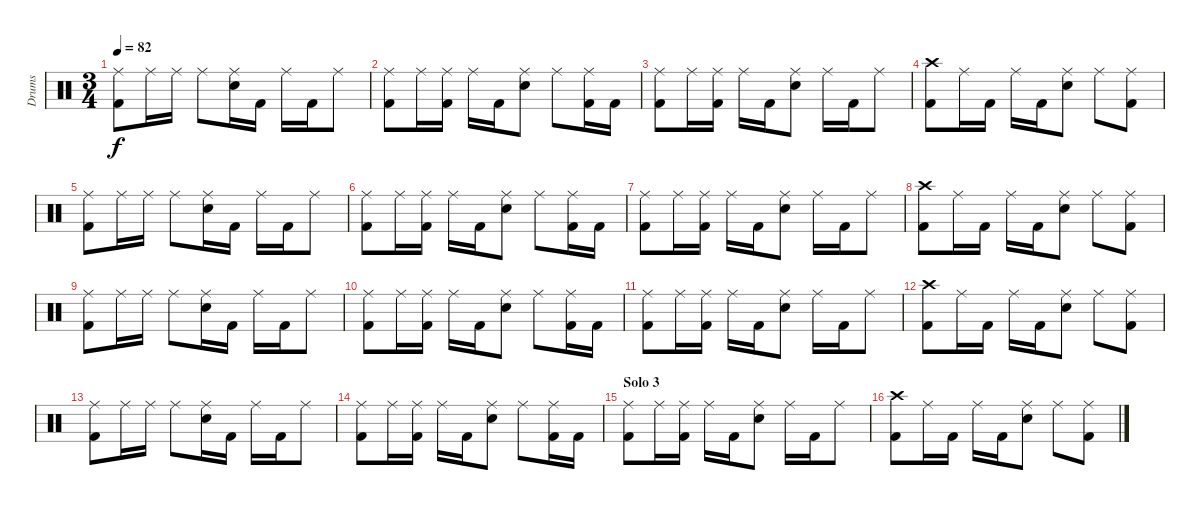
\track ("Drums" "Drums") {instrument percussion}
\staff {score}
\articulation defaults
\ts (3 4)
\tempo 82
\clef neutral
\ks c
("Ride (middle)" "Kick (hit) 2").8{dy f} "Ride (middle)".16 "Ride (middle)".16 "Ride (middle)".8 ("Ride (middle)" "Electric Snare (hit)").16 "Kick (hit) 2".16 "Ride (middle)".16 "Kick (hit) 2".16 "Ride (middle)".8 |
("Ride (middle)" "Kick (hit) 2").8 "Ride (middle)".16 ("Ride (middle)" "Kick (hit) 2").16 "Ride (middle)".16 "Kick (hit) 2".16 ("Ride (middle)" "Electric Snare (hit)").8 "Ride (middle)".8 ("Ride (middle)" "Kick (hit) 2").16 "Kick (hit) 2".16 |
("Ride (middle)" "Kick (hit) 2").8 "Ride (middle)".16 ("Ride (middle)" "Kick (hit) 2").16 "Ride (middle)".16 "Kick (hit) 2".16 ("Ride (middle)" "Electric Snare (hit)").8 "Ride (middle)".16 "Kick (hit) 2".16 "Ride (middle)".8 |
("Crash high (hit)" "Kick (hit) 2").8 "Ride (middle)".16 "Kick (hit) 2".16 "Ride (middle)".16 "Kick (hit) 2".16 ("Ride (middle)" "Electric Snare (hit)").8 "Ride (middle)".8 ("Ride (middle)" "Kick (hit) 2").8 |
("Ride (middle)" "Kick (hit) 2").8 "Ride (middle)".16 "Ride (middle)".16 "Ride (middle)".8 ("Ride (middle)" "Electric Snare (hit)").16 "Kick (hit) 2".16 "Ride (middle)".16 "Kick (hit) 2".16 "Ride (middle)".8 |
("Ride (middle)" "Kick (hit) 2").8 "Ride (middle)".16 ("Ride (middle)" "Kick (hit) 2").16 "Ride (middle)".16 "Kick (hit) 2".16 ("Ride (middle)" "Electric Snare (hit)").8 "Ride (middle)".8 ("Ride (middle)" "Kick (hit) 2").16 "Kick (hit) 2".16 |
("Ride (middle)" "Kick (hit) 2").8 "Ride (middle)".16 ("Ride (middle)" "Kick (hit) 2").16 "Ride (middle)".16 "Kick (hit) 2".16 ("Ride (middle)" "Electric Snare (hit)").8 "Ride (middle)".16 "Kick (hit) 2".16 "Ride (middle)".8 |
("Crash high (hit)" "Kick (hit) 2").8 "Ride (middle)".16 "Kick (hit) 2".16 "Ride (middle)".16 "Kick (hit) 2".16 ("Ride (middle)" "Electric Snare (hit)").8 "Ride (middle)".8 ("Ride (middle)" "Kick (hit) 2").8 |
("Ride (middle)" "Kick (hit) 2").8 "Ride (middle)".16 "Ride (middle)".16 "Ride (middle)".8 ("Ride (middle)" "Electric Snare (hit)").16 "Kick (hit) 2".16 "Ride (middle)".16 "Kick (hit) 2".16 "Ride (middle)".8 |
("Ride (middle)" "Kick (hit) 2").8 "Ride (middle)".16 ("Ride (middle)" "Kick (hit) 2").16 "Ride (middle)".16 "Kick (hit) 2".16 ("Ride (middle)" "Electric Snare (hit)").8 "Ride (middle)".8 ("Ride (middle)" "Kick (hit) 2").16 "Kick (hit) 2".16 |
("Ride (middle)" "Kick (hit) 2").8 "Ride (middle)".16 ("Ride (middle)" "Kick (hit) 2").16 "Ride (middle)".16 "Kick (hit) 2".16 ("Ride (middle)" "Electric Snare (hit)").8 "Ride (middle)".16 "Kick (hit) 2".16 "Ride (middle)".8 |
("Crash high (hit)" "Kick (hit) 2").8 "Ride (middle)".16 "Kick (hit) 2".16 "Ride (middle)".16 "Kick (hit) 2".16 ("Ride (middle)" "Electric Snare (hit)").8 "Ride (middle)".8 ("Ride (middle)" "Kick (hit) 2").8 |
("Ride (middle)" "Kick (hit) 2").8 "Ride (middle)".16 "Ride (middle)".16 "Ride (middle)".8 ("Ride (middle)" "Electric Snare (hit)").16 "Kick (hit) 2".16 "Ride (middle)".16 "Kick (hit) 2".16 "Ride (middle)".8 |
("Ride (middle)" "Kick (hit) 2").8 "Ride (middle)".16 ("Ride (middle)" "Kick (hit) 2").16 "Ride (middle)".16 "Kick (hit) 2".16 ("Ride (middle)" "Electric Snare (hit)").8 "Ride (middle)".8 ("Ride (middle)" "Kick (hit) 2").16 "Kick (hit) 2".16 |
\section ("" "Solo 3")
("Ride (middle)" "Kick (hit) 2").8 "Ride (middle)".16 ("Ride (middle)" "Kick (hit) 2").16 "Ride (middle)".16 "Kick (hit) 2".16 ("Ride (middle)" "Electric Snare (hit)").8 "Ride (middle)".16 "Kick (hit) 2".16 "Ride (middle)".8 |
("Crash high (hit)" "Kick (hit) 2").8 "Ride (middle)".16 "Kick (hit) 2".16 "Ride (middle)".16 "Kick (hit) 2".16 ("Ride (middle)" "Electric Snare (hit)").8 "Ride (middle)".8 ("Ride (middle)" "Kick (hit) 2").8
